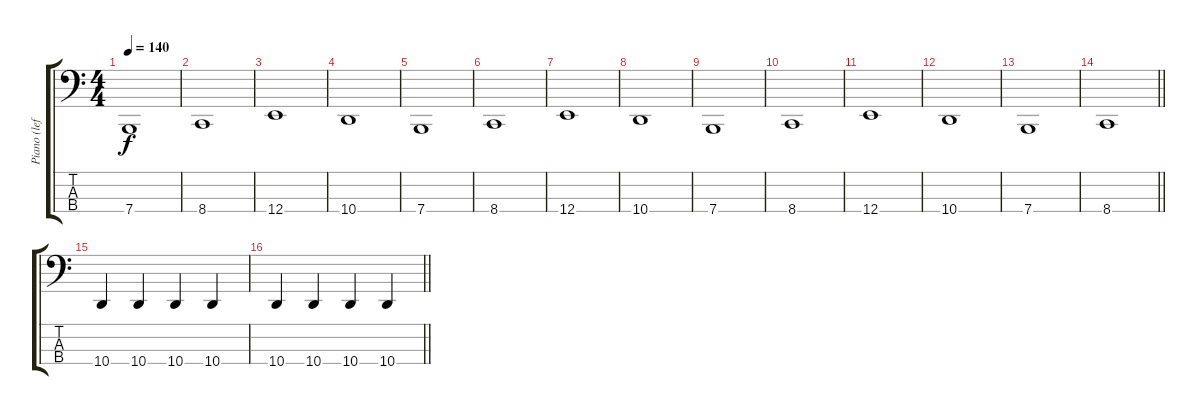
\track ("Piano (left)" "Piano (lef") {instrument acousticgrandpiano}
\staff {score tabs}
\tuning (G2 D2 A1 E1) {hide}
\ts (4 4)
\tempo 140
\clef f4
\ks c
7.4.1{dy f} |
8.4.1 |
12.4.1 |
10.4.1 |
7.4.1 |
8.4.1 |
12.4.1 |
10.4.1 |
7.4.1 |
8.4.1 |
12.4.1 |
10.4.1 |
7.4.1 |
\barLineRight lightlight
8.4.1 |
10.4.4 10.4.4 10.4.4 10.4.4 |
\barLineRight lightlight
10.4.4 10.4.4 10.4.4 10.4.4
